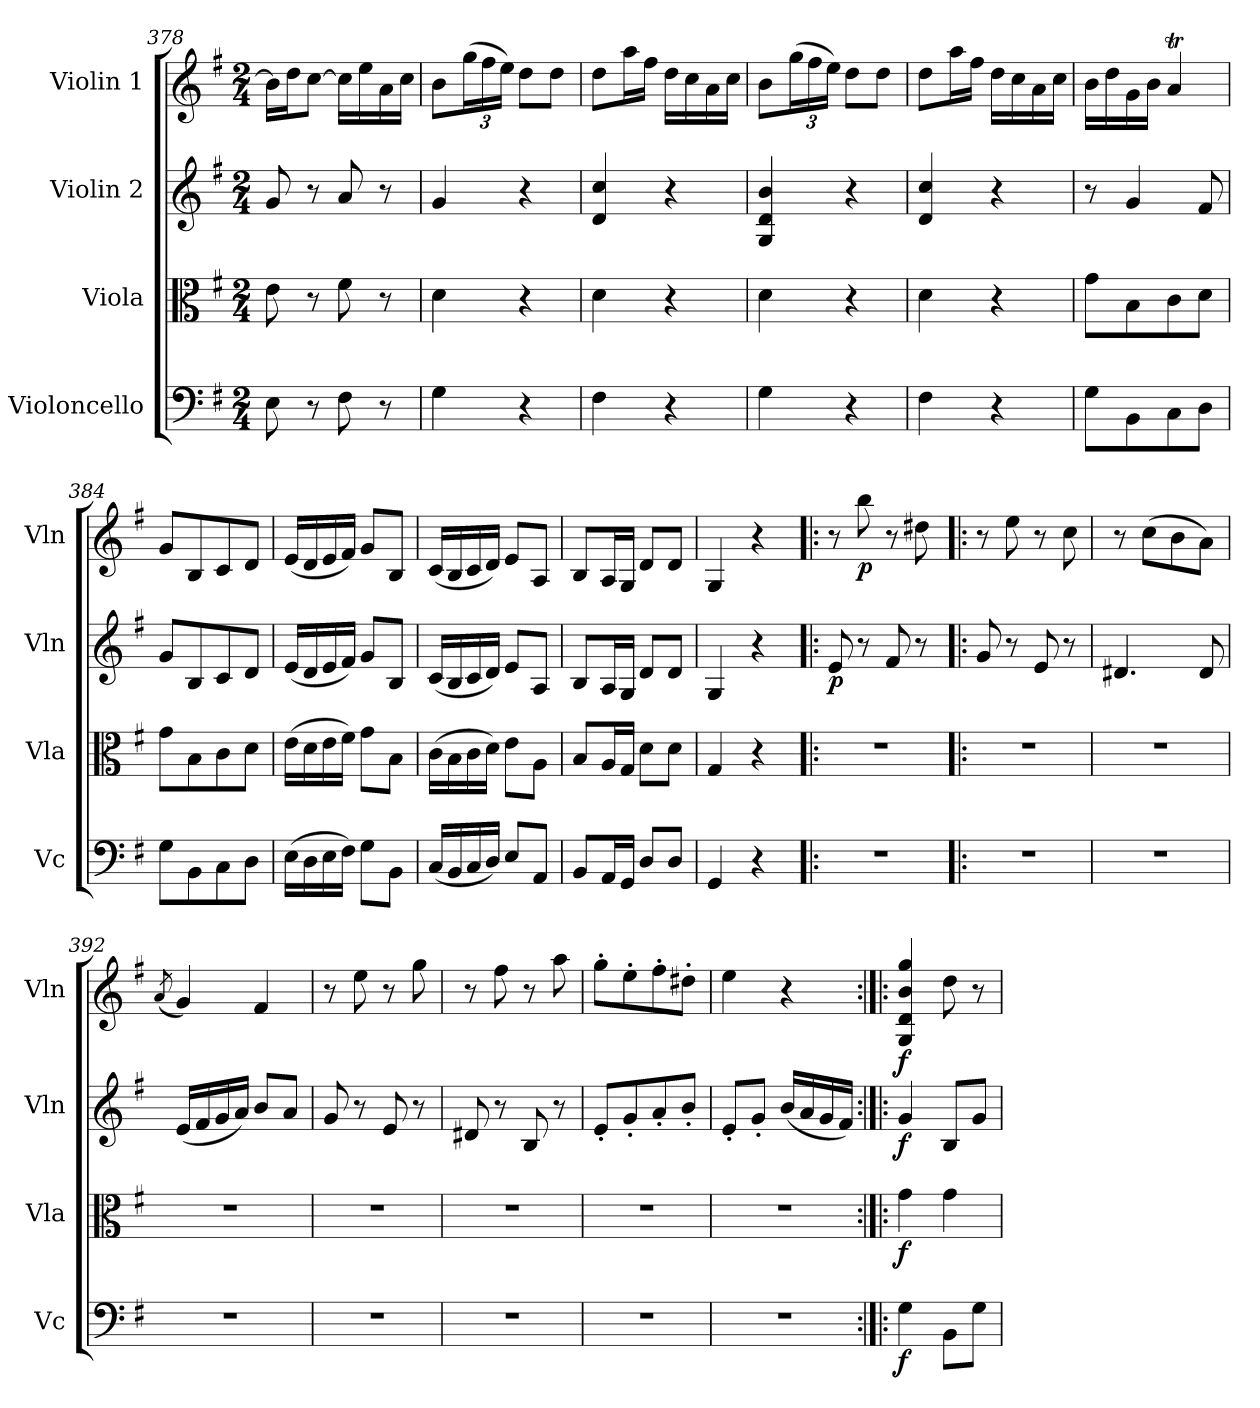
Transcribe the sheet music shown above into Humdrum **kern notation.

**kern	**dynam	**kern	**dynam	**kern	**dynam	**kern	**dynam
*part4	*part4	*part3	*part3	*part2	*part2	*part1	*part1
*staff4	*staff4	*staff3	*staff3	*staff2	*staff2	*staff1	*staff1
*I"Violoncello	*	*I"Viola	*	*I"Violin 2	*	*I"Violin 1	*
*I'Vc	*	*I'Vla	*	*I'Vln	*	*I'Vln	*
*clefF4	*	*clefC3	*	*clefG2	*	*clefG2	*
*k[f#]	*	*k[f#]	*	*k[f#]	*	*k[f#]	*
*M2/4	*	*M2/4	*	*M2/4	*	*M2/4	*
=378	=378	=378	=378	=378	=378	=378	=378
8E\	.	8e\	.	8g/	.	16b\LL]	.
.	.	.	.	.	.	16dd\J	.
8r	.	8r	.	8r	.	[8cc\J	.
8F#\	.	8f#\	.	8a/	.	16cc\LL]	.
.	.	.	.	.	.	16ee\	.
8r	.	8r	.	8r	.	16a\	.
.	.	.	.	.	.	16cc\JJ	.
=379	=379	=379	=379	=379	=379	=379	=379
4G\	.	4d\	.	4g/	.	8b\L	.
*	*	*	*	*	*	*Xbrackettup	*
.	.	.	.	.	.	(>24gg\L	.
.	.	.	.	.	.	24ff#\	.
.	.	.	.	.	.	24ee\JJ)	.
4r	.	4r	.	4r	.	8dd\L	.
.	.	.	.	.	.	8dd\J	.
!!LO:LB:g=z
=380	=380	=380	=380	=380	=380	=380	=380
4F#\	.	4d\	.	4d/ 4cc/	.	8dd\L	.
.	.	.	.	.	.	16aa\L	.
.	.	.	.	.	.	16ff#\JJ	.
4r	.	4r	.	4r	.	16dd\LL	.
.	.	.	.	.	.	16cc\	.
.	.	.	.	.	.	16a\	.
.	.	.	.	.	.	16cc\JJ	.
=381	=381	=381	=381	=381	=381	=381	=381
4G\	.	4d\	.	4G/ 4d/ 4b/	.	8b\L	.
.	.	.	.	.	.	(>24gg\L	.
.	.	.	.	.	.	24ff#\	.
.	.	.	.	.	.	24ee\JJ)	.
4r	.	4r	.	4r	.	8dd\L	.
.	.	.	.	.	.	8dd\J	.
=382	=382	=382	=382	=382	=382	=382	=382
4F#\	.	4d\	.	4d/ 4cc/	.	8dd\L	.
.	.	.	.	.	.	16aa\L	.
.	.	.	.	.	.	16ff#\JJ	.
4r	.	4r	.	4r	.	16dd\LL	.
.	.	.	.	.	.	16cc\	.
.	.	.	.	.	.	16a\	.
.	.	.	.	.	.	16cc\JJ	.
=383	=383	=383	=383	=383	=383	=383	=383
8G\L	.	8g\L	.	8r	.	16b\LL	.
.	.	.	.	.	.	16dd\	.
8BB\	.	8B\	.	4g/	.	16g\	.
.	.	.	.	.	.	16b\JJ	.
8C\	.	8c\	.	.	.	4aT/	.
8D\J	.	8d\J	.	8f#/	.	.	.
!!LO:LB:g=z
=384	=384	=384	=384	=384	=384	=384	=384
8G\L	.	8g\L	.	8g/L	.	8g/L	.
8BB\	.	8B\	.	8B/	.	8B/	.
8C\	.	8c\	.	8c/	.	8c/	.
8D\J	.	8d\J	.	8d/J	.	8d/J	.
=385	=385	=385	=385	=385	=385	=385	=385
(>16E\LL	.	(>16e\LL	.	(<16e/LL	.	(<16e/LL	.
16D\	.	16d\	.	16d/	.	16d/	.
16E\	.	16e\	.	16e/	.	16e/	.
16F#\JJ)	.	16f#\JJ)	.	16f#/JJ)	.	16f#/JJ)	.
8G\L	.	8g\L	.	8g/L	.	8g/L	.
8BB\J	.	8B\J	.	8B/J	.	8B/J	.
=386	=386	=386	=386	=386	=386	=386	=386
(<16C/LL	.	(>16c\LL	.	(<16c/LL	.	(<16c/LL	.
16BB/	.	16B\	.	16B/	.	16B/	.
16C/	.	16c\	.	16c/	.	16c/	.
16D/JJ)	.	16d\JJ)	.	16d/JJ)	.	16d/JJ)	.
8E/L	.	8e\L	.	8e/L	.	8e/L	.
8AA/J	.	8A\J	.	8A/J	.	8A/J	.
=387	=387	=387	=387	=387	=387	=387	=387
8BB/L	.	8B/L	.	8B/L	.	8B/L	.
16AA/L	.	16A/L	.	16A/L	.	16A/L	.
16GG/JJ	.	16G/JJ	.	16G/JJ	.	16G/JJ	.
8D/L	.	8d\L	.	8d/L	.	8d/L	.
8D/J	.	8d\J	.	8d/J	.	8d/J	.
=388	=388	=388	=388	=388	=388	=388	=388
4GG/	.	4G/	.	4G/	.	4G/	.
4r	.	4r	.	4r	.	4r	.
!!LO:LB:g=z
=389|!:	=389|!:	=389|!:	=389|!:	=389|!:	=389|!:	=389|!:	=389|!:
!	!	!	!	!	!LO:DY:b	!	!
2r	.	2r	.	8e/	p	8r	.
!	!	!	!	!	!	!	!LO:DY:b
.	.	.	.	8r	.	8bb\	p
.	.	.	.	8f#/	.	8r	.
.	.	.	.	8r	.	8dd#X\	.
=390	=390	=390	=390	=390	=390	=390	=390
2r	.	2r	.	8g/	.	8r	.
.	.	.	.	8r	.	8ee\	.
.	.	.	.	8e/	.	8r	.
.	.	.	.	8r	.	8cc\	.
=391	=391	=391	=391	=391	=391	=391	=391
2r	.	2r	.	4.d#X/	.	8r	.
.	.	.	.	.	.	(>8cc\L	.
.	.	.	.	.	.	8b\	.
.	.	.	.	8d#/	.	8a\J)	.
=392	=392	=392	=392	=392	=392	=392	=392
.	.	.	.	.	.	(<8qa/	.
2r	.	2r	.	(<16e/LL	.	4g/)	.
.	.	.	.	16f#/	.	.	.
.	.	.	.	16g/	.	.	.
.	.	.	.	16a/JJ)	.	.	.
.	.	.	.	8b/L	.	4f#/	.
.	.	.	.	8a/J	.	.	.
=393	=393	=393	=393	=393	=393	=393	=393
2r	.	2r	.	8g/	.	8r	.
.	.	.	.	8r	.	8ee\	.
.	.	.	.	8e/	.	8r	.
.	.	.	.	8r	.	8gg\	.
!!LO:PB:g=z
=394	=394	=394	=394	=394	=394	=394	=394
2r	.	2r	.	8d#X/	.	8r	.
.	.	.	.	8r	.	8ff#\	.
.	.	.	.	8B/	.	8r	.
.	.	.	.	8r	.	8aa\	.
=395	=395	=395	=395	=395	=395	=395	=395
2r	.	2r	.	8e'/L	.	8gg'\L	.
.	.	.	.	8g'/	.	8ee'\	.
.	.	.	.	8a'/	.	8ff#'\	.
.	.	.	.	8b'/J	.	8dd#X'\J	.
=396	=396	=396	=396	=396	=396	=396	=396
2r	.	2r	.	8e'/L	.	4ee\	.
.	.	.	.	8g'/J	.	.	.
.	.	.	.	(<16b/LL	.	4r	.
.	.	.	.	16a/	.	.	.
.	.	.	.	16g/	.	.	.
.	.	.	.	16f#/JJ)	.	.	.
=397:|!|:	=397:|!|:	=397:|!|:	=397:|!|:	=397:|!|:	=397:|!|:	=397:|!|:	=397:|!|:
!	!LO:DY:b	!	!LO:DY:b	!	!LO:DY:b	!	!LO:DY:b
4G\	f	4g\	f	4g/	f	4G/ 4d/ 4b/ 4gg/	f
8BB\L	.	4g\	.	8B/L	.	8dd\	.
8G\J	.	.	.	8g/J	.	8r	.
=	=	=	=	=	=	=	=
*-	*-	*-	*-	*-	*-	*-	*-
